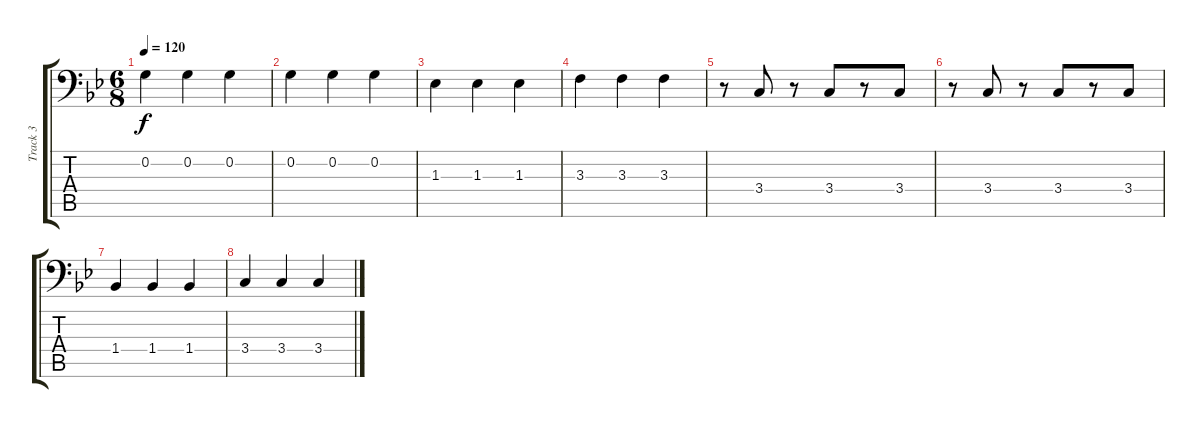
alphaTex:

\track ("Track 3" "Track 3") {instrument electricbassfinger}
\staff {score tabs}
\tuning (C3 G2 D2 A1 E1 B0) {hide}
\ts (6 8)
\tempo 120
\clef f4
\ks bb
0.2.4{dy f} 0.2.4 0.2.4 |
0.2.4 0.2.4 0.2.4 |
1.3.4 1.3.4 1.3.4 |
3.3.4 3.3.4 3.3.4 |
r.8 3.4.8 r.8 3.4.8 r.8 3.4.8 |
r.8 3.4.8 r.8 3.4.8 r.8 3.4.8 |
1.4.4 1.4.4 1.4.4 |
3.4.4 3.4.4 3.4.4
